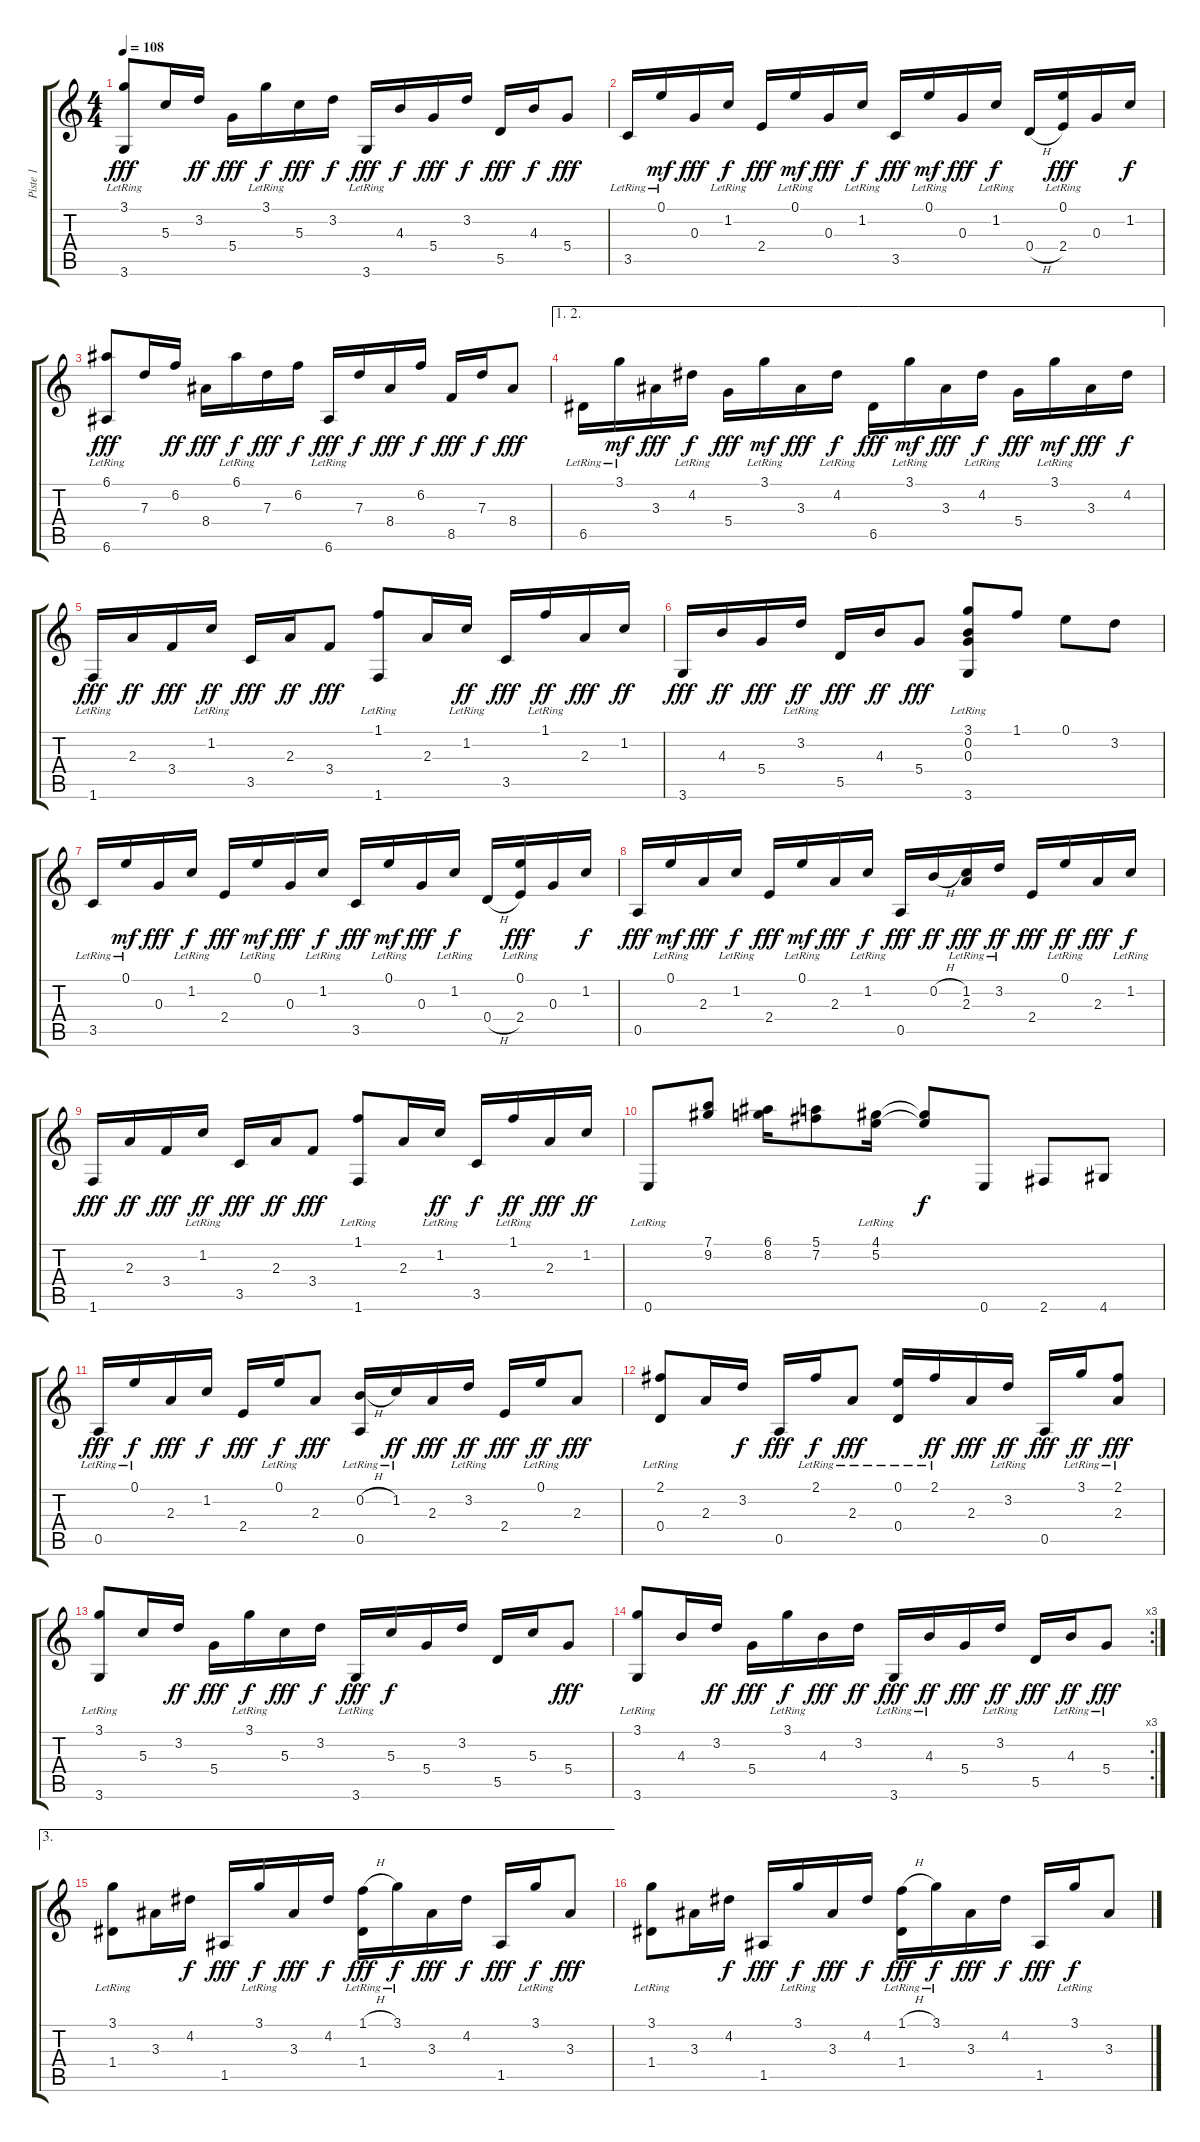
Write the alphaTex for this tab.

\track ("Piste 1" "Piste 1") {instrument acousticguitarnylon}
\staff {score tabs}
\tuning (E4 B3 G3 D3 A2 E2) {hide}
\ts (4 4)
\tempo 108
\clef g2
\ks c
(3.1{lr} 3.6{lr}).8{dy fff} 5.3.16 3.2.16{dy ff} 5.4.16{dy fff} 3.1{lr}.16{dy f} 5.3.16{dy fff} 3.2.16{dy f} 3.6{lr}.16{dy fff} 4.3.16{dy f} 5.4.16{dy fff} 3.2.16{dy f} 5.5.16{dy fff} 4.3.16{dy f} 5.4.8{dy fff} |
3.5{lr}.16 0.1{lr}.16{dy mf} 0.3.16{dy fff} 1.2{lr}.16{dy f} 2.4.16{dy fff} 0.1{lr}.16{dy mf} 0.3.16{dy fff} 1.2{lr}.16{dy f} 3.5.16{dy fff} 0.1{lr}.16{dy mf} 0.3.16{dy fff} 1.2{lr}.16{dy f} 0.4{h}.16 (0.1{lr} 2.4).16{dy fff} 0.3.16 1.2.16{dy f} |
(6.1{lr} 6.6{lr}).8{dy fff} 7.3.16 6.2.16{dy ff} 8.4.16{dy fff} 6.1{lr}.16{dy f} 7.3.16{dy fff} 6.2.16{dy f} 6.6{lr}.16{dy fff} 7.3.16{dy f} 8.4.16{dy fff} 6.2.16{dy f} 8.5.16{dy fff} 7.3.16{dy f} 8.4.8{dy fff} |
\ae (1 2)
6.5{lr}.16 3.1{lr}.16{dy mf} 3.3.16{dy fff} 4.2{lr}.16{dy f} 5.4.16{dy fff} 3.1{lr}.16{dy mf} 3.3.16{dy fff} 4.2{lr}.16{dy f} 6.5.16{dy fff} 3.1{lr}.16{dy mf} 3.3.16{dy fff} 4.2{lr}.16{dy f} 5.4.16{dy fff} 3.1{lr}.16{dy mf} 3.3.16{dy fff} 4.2.16{dy f} |
1.6{lr}.16{dy fff} 2.3.16{dy ff} 3.4.16{dy fff} 1.2{lr}.16{dy ff} 3.5.16{dy fff} 2.3.16{dy ff} 3.4.8{dy fff} (1.1{lr} 1.6).8 2.3.16 1.2{lr}.16{dy ff} 3.5.16{dy fff} 1.1{lr}.16{dy ff} 2.3.16{dy fff} 1.2.16{dy ff} |
3.6.16{dy fff} 4.3.16{dy ff} 5.4.16{dy fff} 3.2{lr}.16{dy ff} 5.5.16{dy fff} 4.3.16{dy ff} 5.4.8{dy fff} (3.1{lr} 0.2{lr} 0.3{lr} 3.6{lr}).8 1.1.8 0.1.8 3.2.8 |
3.5{lr}.16 0.1{lr}.16{dy mf} 0.3.16{dy fff} 1.2{lr}.16{dy f} 2.4.16{dy fff} 0.1{lr}.16{dy mf} 0.3.16{dy fff} 1.2{lr}.16{dy f} 3.5.16{dy fff} 0.1{lr}.16{dy mf} 0.3.16{dy fff} 1.2{lr}.16{dy f} 0.4{h}.16 (0.1{lr} 2.4).16{dy fff} 0.3.16 1.2.16{dy f} |
0.5.16{dy fff} 0.1{lr}.16{dy mf} 2.3.16{dy fff} 1.2{lr}.16{dy f} 2.4.16{dy fff} 0.1{lr}.16{dy mf} 2.3.16{dy fff} 1.2{lr}.16{dy f} 0.5.16{dy fff} 0.2{h}.16{dy ff} (1.2{lr} 2.3).16{dy fff} 3.2{lr}.16{dy ff} 2.4.16{dy fff} 0.1{lr}.16{dy ff} 2.3.16{dy fff} 1.2{lr}.16{dy f} |
1.6.16{dy fff} 2.3.16{dy ff} 3.4.16{dy fff} 1.2{lr}.16{dy ff} 3.5.16{dy fff} 2.3.16{dy ff} 3.4.8{dy fff} (1.1{lr} 1.6).8 2.3.16 1.2{lr}.16{dy ff} 3.5.16{dy f} 1.1{lr}.16{dy ff} 2.3.16{dy fff} 1.2.16{dy ff} |
0.6{lr}.8{instrument acousticguitarsteel} (7.1 9.2).8{instrument acousticguitarnylon} (6.1 8.2).16 (5.1 7.2).8 (4.1{lr} 5.2{lr}).16 (4.1{t} 5.2{t}).8{dy f} 0.6.8{instrument acousticguitarsteel} 2.6.8 4.6.8 |
0.5{lr}.16{dy fff instrument acousticguitarnylon} 0.1{lr}.16{dy f} 2.3.16{dy fff} 1.2.16{dy f} 2.4.16{dy fff} 0.1{lr}.16{dy f} 2.3.8{dy fff} (0.2{h} 0.5{lr}).16 1.2{lr}.16{dy ff} 2.3.16{dy fff} 3.2{lr}.16{dy ff} 2.4.16{dy fff} 0.1{lr}.16{dy ff} 2.3.8{dy fff} |
(2.1{lr} 0.4{lr}).8 2.3.16 3.2.16{dy f} 0.5.16{dy fff} 2.1{lr}.16{dy f} 2.3{lr}.8{dy fff} (0.1{lr} 0.4{lr}).16 2.1{lr}.16{dy ff} 2.3.16{dy fff} 3.2{lr}.16{dy ff} 0.5.16{dy fff} 3.1{lr}.16{dy ff} (2.1{lr} 2.3).8{dy fff} |
(3.1{lr} 3.6{lr}).8 5.3.16 3.2.16{dy ff} 5.4.16{dy fff} 3.1{lr}.16{dy f} 5.3.16{dy fff} 3.2.16{dy f} 3.6{lr}.16{dy fff} 5.3.16{dy f} 5.4.16 3.2.16 5.5.16 5.3.16 5.4.8{dy fff} |
\rc 3
(3.1{lr} 3.6{lr}).8 4.3.16 3.2.16{dy ff} 5.4.16{dy fff} 3.1{lr}.16{dy f} 4.3.16{dy fff} 3.2.16{dy ff} 3.6{lr}.16{dy fff} 4.3{lr}.16{dy ff} 5.4.16{dy fff} 3.2{lr}.16{dy ff} 5.5.16{dy fff} 4.3{lr}.16{dy ff} 5.4{lr}.8{dy fff} |
\ae 3
(3.1{lr} 1.4{lr}).8 3.3.16 4.2.16{dy f} 1.5.16{dy fff} 3.1{lr}.16{dy f} 3.3.16{dy fff} 4.2.16{dy f} (1.1{h} 1.4{lr}).16{dy fff} 3.1{lr}.16{dy f} 3.3.16{dy fff} 4.2.16{dy f} 1.5.16{dy fff} 3.1{lr}.16{dy f} 3.3.8{dy fff} |
(3.1{lr} 1.4{lr}).8 3.3.16 4.2.16{dy f} 1.5.16{dy fff} 3.1{lr}.16{dy f} 3.3.16{dy fff} 4.2.16{dy f} (1.1{h} 1.4{lr}).16{dy fff} 3.1{lr}.16{dy f} 3.3.16{dy fff} 4.2.16{dy f} 1.5.16{dy fff} 3.1{lr}.16{dy f} 3.3.8
